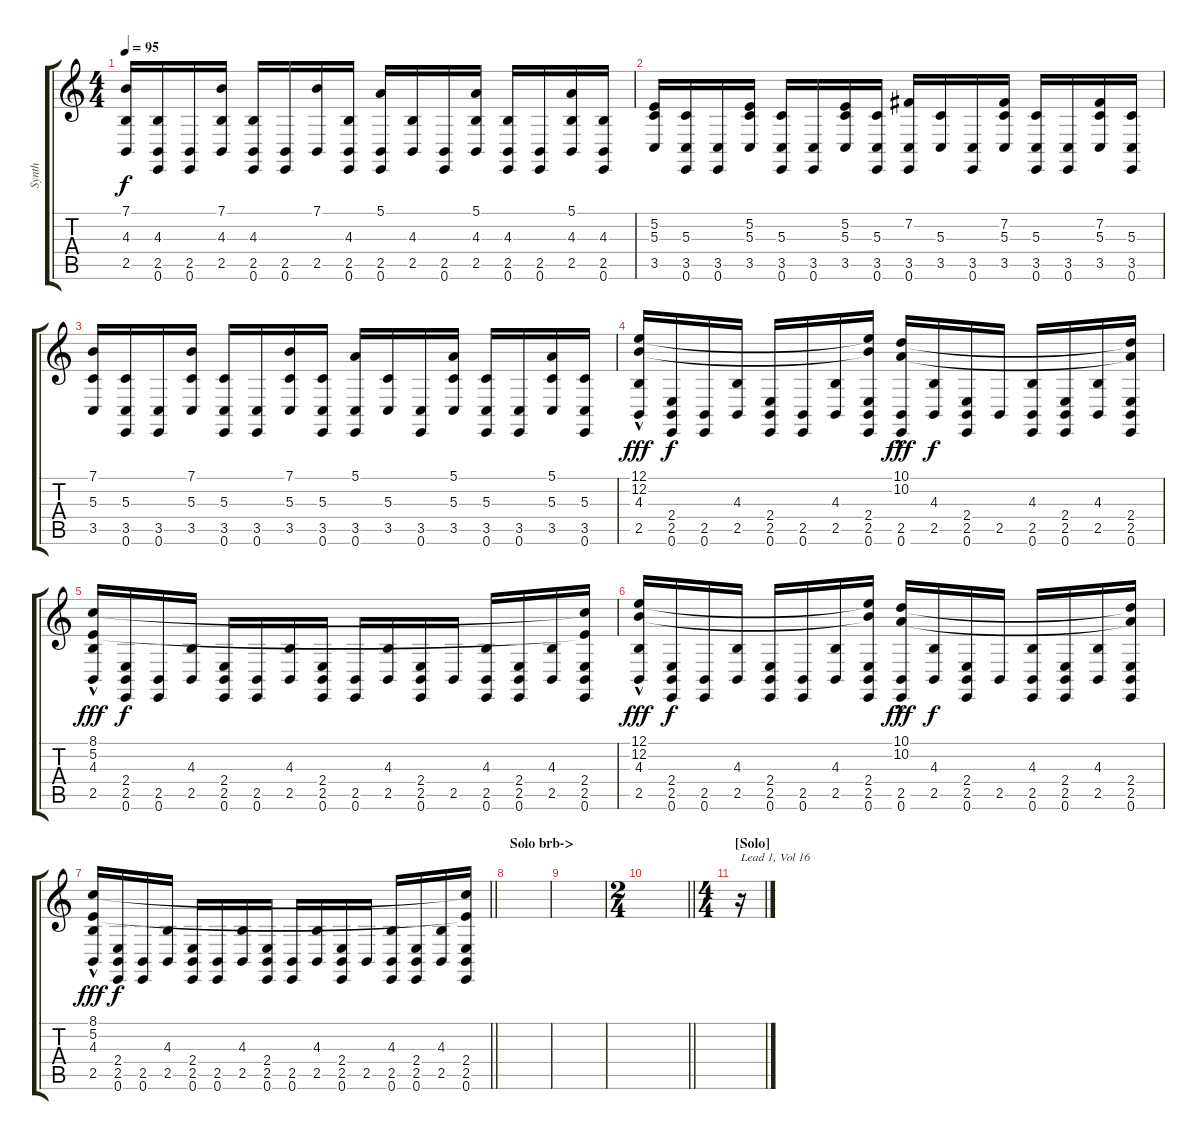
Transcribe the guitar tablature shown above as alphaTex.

\track ("Synth" "Synth") {instrument lead8bassandlead}
\staff {score tabs}
\tuning (E4 B3 G3 D3 A2 E2) {hide}
\ts (4 4)
\tempo 95
\clef g2
\ks c
(7.1 4.3 2.5).16{dy f} (4.3 2.5 0.6).16 (2.5 0.6).16 (7.1 4.3 2.5).16 (4.3 2.5 0.6).16 (2.5 0.6).16 (7.1 2.5).16 (4.3 2.5 0.6).16 (5.1 2.5 0.6).16 (4.3 2.5).16 (2.5 0.6).16 (5.1 4.3 2.5).16 (4.3 2.5 0.6).16 (2.5 0.6).16 (5.1 4.3 2.5).16 (4.3 2.5 0.6).16 |
(5.2 5.3 3.5).16 (5.3 3.5 0.6).16 (3.5 0.6).16 (5.2 5.3 3.5).16 (5.3 3.5 0.6).16 (3.5 0.6).16 (5.2 5.3 3.5).16 (5.3 3.5 0.6).16 (7.2 3.5 0.6).16 (5.3 3.5).16 (3.5 0.6).16 (7.2 5.3 3.5).16 (5.3 3.5 0.6).16 (3.5 0.6).16 (7.2 5.3 3.5).16 (5.3 3.5 0.6).16 |
(7.1 5.3 3.5).16 (5.3 3.5 0.6).16 (3.5 0.6).16 (7.1 5.3 3.5).16 (5.3 3.5 0.6).16 (3.5 0.6).16 (7.1 5.3 3.5).16 (5.3 3.5 0.6).16 (5.1 3.5 0.6).16 (5.3 3.5).16 (3.5 0.6).16 (5.1 5.3 3.5).16 (5.3 3.5 0.6).16 (3.5 0.6).16 (5.1 5.3 3.5).16 (5.3 3.5 0.6).16 |
(12.1{hac} 12.2{hac} 4.3 2.5).16{dy fff} (2.4 2.5 0.6).16{dy f} (2.5 0.6).16 (4.3 2.5).16 (2.4 2.5 0.6).16 (2.5 0.6).16 (4.3 2.5).16 (12.1{t} 12.2{t} 2.4 2.5 0.6).16 (10.1{hac} 10.2{hac} 2.5 0.6).16{dy fff} (4.3 2.5).16{dy f} (2.4 2.5 0.6).16 2.5.16 (4.3 2.5 0.6).16 (2.4 2.5 0.6).16 (4.3 2.5).16 (10.1{t} 10.2{t} 2.4 2.5 0.6).16 |
(8.1{hac} 5.2{hac} 4.3 2.5).16{dy fff} (2.4 2.5 0.6).16{dy f} (2.5 0.6).16 (4.3 2.5).16 (2.4 2.5 0.6).16 (2.5 0.6).16 (4.3 2.5).16 (2.4 2.5 0.6).16 (2.5 0.6).16 (4.3 2.5).16 (2.4 2.5 0.6).16 2.5.16 (4.3 2.5 0.6).16 (2.4 2.5 0.6).16 (4.3 2.5).16 (8.1{t} 5.2{t} 2.4 2.5 0.6).16 |
(12.1{hac} 12.2{hac} 4.3 2.5).16{dy fff} (2.4 2.5 0.6).16{dy f} (2.5 0.6).16 (4.3 2.5).16 (2.4 2.5 0.6).16 (2.5 0.6).16 (4.3 2.5).16 (12.1{t} 12.2{t} 2.4 2.5 0.6).16 (10.1{hac} 10.2{hac} 2.5 0.6).16{dy fff} (4.3 2.5).16{dy f} (2.4 2.5 0.6).16 2.5.16 (4.3 2.5 0.6).16 (2.4 2.5 0.6).16 (4.3 2.5).16 (10.1{t} 10.2{t} 2.4 2.5 0.6).16 |
\barLineRight lightlight
(8.1{hac} 5.2{hac} 4.3 2.5).16{dy fff} (2.4 2.5 0.6).16{dy f} (2.5 0.6).16 (4.3 2.5).16 (2.4 2.5 0.6).16 (2.5 0.6).16 (4.3 2.5).16 (2.4 2.5 0.6).16 (2.5 0.6).16 (4.3 2.5).16 (2.4 2.5 0.6).16 2.5.16 (4.3 2.5 0.6).16 (2.4 2.5 0.6).16 (4.3 2.5).16 (8.1{t} 5.2{t} 2.4 2.5 0.6).16 |
\section ("" "Solo brb->")
|
|
\ts (2 4)
\barLineRight lightlight
|
\ts (4 4)
\section ("" "[Solo]")
r.16{txt "Lead 1, Vol 16" volume 16 instrument lead1square}
